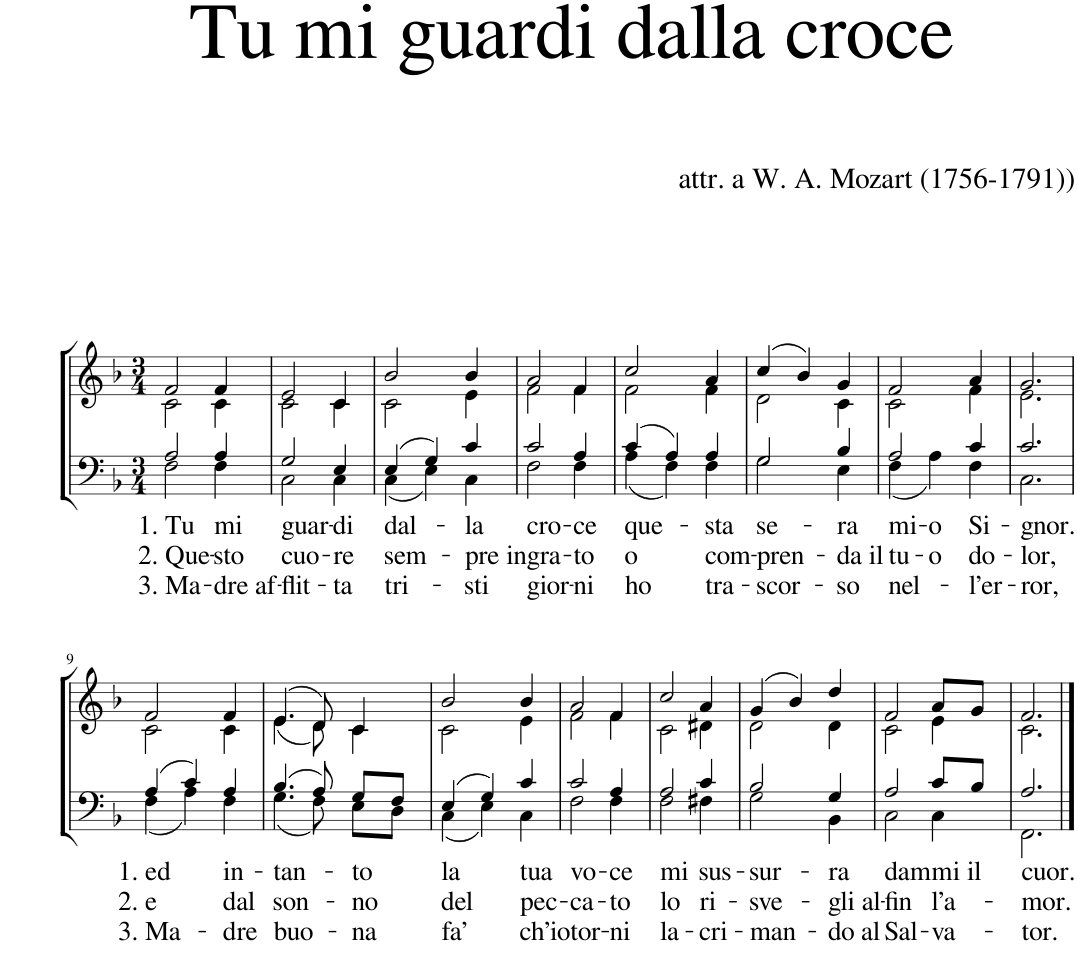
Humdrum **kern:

**kern	**text	**text	**text	**kern
*part2	*part2	*part2	*part2	*part1
*staff2	*staff2	*staff2	*staff2	*staff1
*I"Men	*	*	*	*I"Women
*clefF4	*	*	*	*clefG2
*k[b-]	*	*	*	*k[b-]
*M3/4	*	*	*	*M3/4
=1	=1	=1	=1	=1
*^	*	*	*	*
!	!	!LO:LY:b	!LO:LY:b	!LO:LY:b	!
*	*	*	*	*	*^
2A/	2F\	1. Tu	2. Que-	3. Ma-	2f/	2c\
!	!	!LO:LY:b	!LO:LY:b	!LO:LY:b	!	!
4A/	4F\	mi	-sto	-dre af-	4f/	4c\
=2	=2	=2	=2	=2	=2	=2
!	!	!LO:LY:b	!LO:LY:b	!LO:LY:b	!	!
2G/	2C\	guar-	cuo-	-flit-	2e/	2c\
!	!	!LO:LY:b	!LO:LY:b	!LO:LY:b	!	!
4E/	4C\	-di	-re	-ta	4c/	4c\
=3	=3	=3	=3	=3	=3	=3
!	!	!LO:LY:b	!LO:LY:b	!LO:LY:b	!	!
(4E/	(4C\	dal-	sem-	tri-	2b-/	2c\
4G/)	4E\)	.	.	.	.	.
!	!	!LO:LY:b	!LO:LY:b	!LO:LY:b	!	!
4c/	4C\	-la	-pre in	-sti	4b-/	4e\
=4	=4	=4	=4	=4	=4	=4
!	!	!LO:LY:b	!LO:LY:b	!LO:LY:b	!	!
2c/	2F\	cro-	gra-	gior-	2a/	2f\
!	!	!LO:LY:b	!LO:LY:b	!LO:LY:b	!	!
4A/	4F\	-ce	-to	-ni	4f/	4f\
=5	=5	=5	=5	=5	=5	=5
!	!	!LO:LY:b	!LO:LY:b	!LO:LY:b	!	!
(4c/	(4A\	que-	o	ho	2cc/	2f\
4A/)	4F\)	.	.	.	.	.
!	!	!LO:LY:b	!LO:LY:b	!LO:LY:b	!	!
4A/	4F\	-sta	com-	tra-	4a/	4f\
=6	=6	=6	=6	=6	=6	=6
!	!	!LO:LY:b	!LO:LY:b	!LO:LY:b	!	!
2G/	2G\	se-	-pren-	-scor-	(4cc/	2d\
.	.	.	.	.	4b-/)	.
!	!	!LO:LY:b	!LO:LY:b	!LO:LY:b	!	!
4B-/	4E\	-ra	-da il	-so	4g/	4c\
=7	=7	=7	=7	=7	=7	=7
!	!	!LO:LY:b	!LO:LY:b	!LO:LY:b	!	!
2A/	(4F\	mi-	tu-	nel-	2f/	2c\
!	!	!LO:LY:b	!LO:LY:b	!	!	!
.	4A\)	-o	-o	.	.	.
!	!	!LO:LY:b	!LO:LY:b	!LO:LY:b	!	!
4c/	4F\	Si-	do-	-l’er-	4a/	4f\
=8	=8	=8	=8	=8	=8	=8
!	!	!LO:LY:b	!LO:LY:b	!LO:LY:b	!	!
2.c/	2.C\	-gnor.	-lor,	-ror,	2.g/	2.e\
!!LO:LB:g=z	!!
=9	=9	=9	=9	=9	=9	=9
!	!	!LO:LY:b	!LO:LY:b	!LO:LY:b	!	!
(4A/	(4F\	1. ed	2. e	3. Ma-	2f/	2c\
4c/)	4A\)	.	.	.	.	.
!	!	!LO:LY:b	!LO:LY:b	!LO:LY:b	!	!
4A/	4F\	in-	dal	-dre	4f/	4c\
=10	=10	=10	=10	=10	=10	=10
!	!	!LO:LY:b	!LO:LY:b	!LO:LY:b	!	!
(4.B-/	(4.G\	-tan-	son-	buo-	(4.e/	(4.e\
8A/)	8F\)	.	.	.	8d/)	8d\)
!	!	!LO:LY:b	!LO:LY:b	!LO:LY:b	!	!
8G/L	8E\L	-to	-no	-na	4c/	4c\
8F/J	8D\J	.	.	.	.	.
=11	=11	=11	=11	=11	=11	=11
!	!	!LO:LY:b	!LO:LY:b	!LO:LY:b	!	!
(4E/	(4C\	la	del	fa’	2b-/	2c\
4G/)	4E\)	.	.	.	.	.
!	!	!LO:LY:b	!LO:LY:b	!LO:LY:b	!	!
4c/	4C\	tua	pec-	ch’io	4b-/	4e\
=12	=12	=12	=12	=12	=12	=12
!	!	!LO:LY:b	!LO:LY:b	!LO:LY:b	!	!
2c/	2F\	vo-	-ca-	tor-	2a/	2f\
!	!	!LO:LY:b	!LO:LY:b	!LO:LY:b	!	!
4A/	4F\	-ce	-to	-ni	4f/	4f\
=13	=13	=13	=13	=13	=13	=13
!	!	!LO:LY:b	!LO:LY:b	!LO:LY:b	!	!
2A/	2F\	mi	lo	la-	2cc/	2c\
!	!	!LO:LY:b	!LO:LY:b	!LO:LY:b	!	!
4c/	4F#X\	sus-	ri-	-cri-	4a/	4d#X\
=14	=14	=14	=14	=14	=14	=14
!	!	!LO:LY:b	!LO:LY:b	!LO:LY:b	!	!
2B-/	2G\	-sur-	-sve-	-man-	(4g/	2d\
.	.	.	.	.	4b-/)	.
!	!	!LO:LY:b	!LO:LY:b	!LO:LY:b	!	!
4G/	4BB-\	-ra	-gli al-	-do al	4dd/	4d\
=15	=15	=15	=15	=15	=15	=15
!	!	!LO:LY:b	!LO:LY:b	!LO:LY:b	!	!
2A/	2C\	dam	-fin	Sal-	2f/	2c\
!	!	!LO:LY:b	!LO:LY:b	!LO:LY:b	!	!
8c/L	4C\	mi il	l’a-	-va-	8a/L	4e\
8B-/J	.	.	.	.	8g/J	.
=16	=16	=16	=16	=16	=16	=16
!	!	!LO:LY:b	!LO:LY:b	!LO:LY:b	!	!
2.A/	2.FF\	cuor.	mor.	-tor.	2.f/	2.c\
*v	*v	*	*	*	*	*
*	*	*	*	*v	*v
==	==	==	==	==
*-	*-	*-	*-	*-
